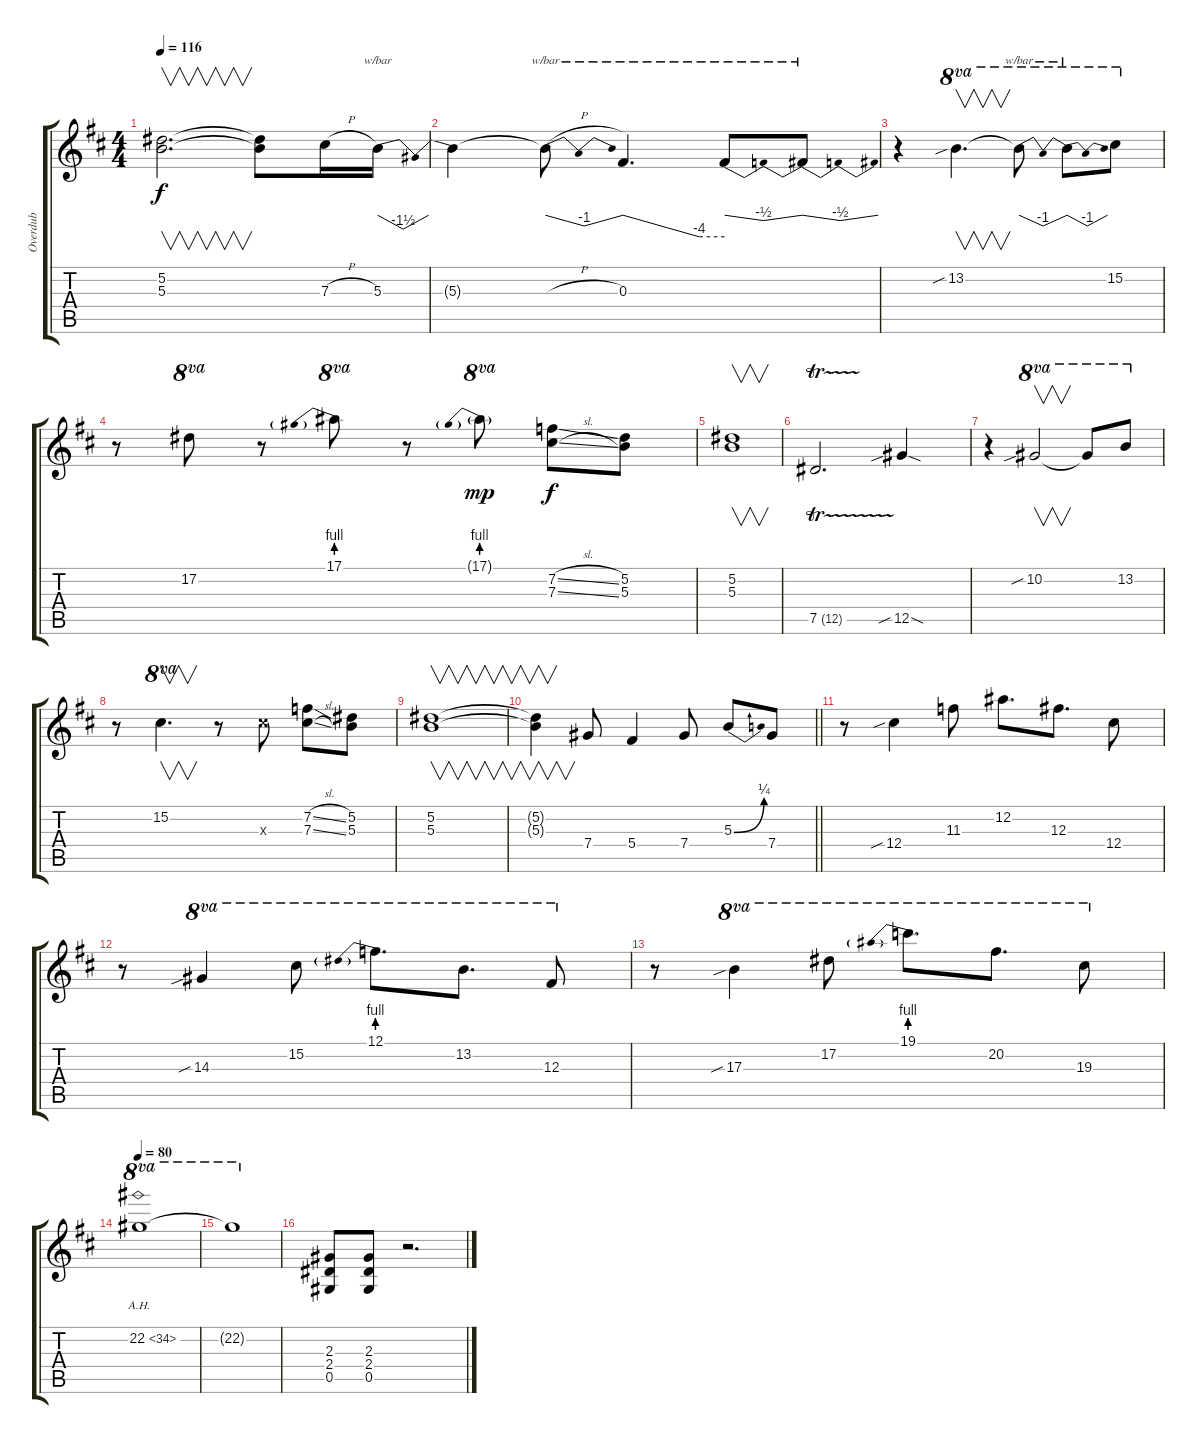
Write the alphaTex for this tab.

\track ("Overdub" "Overdub") {instrument overdrivenguitar}
\staff {score tabs}
\tuning (Eb4 Bb3 Gb3 Db3 Ab2 Db2) {hide}
\ts (4 4)
\tempo 116
\clef g2
\ks d
(5.2 5.3).2{v d dy f} (5.2{t} 5.3{t}).8 7.3{h}.16 5.3.16{tbe (dip default 0 0 30 -6 60 0)} |
5.3{t}.4 5.3{h t}.8{tbe (dip default 0 0 30 -4 60 0)} 0.3.4{d tbe (custom default 0 0 45 -16 60 -16)} 0.3{t}.8{tbe (dip default 0 0 30 -2 60 0)} 0.3{t}.8{tbe (dip default 0 0 30 -2 60 0)} |
r.4 13.2{sib}.4{v d ot 8va} 13.2{t}.8{tbe (dip default 0 0 30 -4 60 0) ot 8va} 13.2{t}.8{tbe (dip default 0 0 30 -4 60 0) ot 8va} 15.2.8{ot 8va} |
r.8 17.2.8{ot 8va} r.8 17.1{be (prebend 0 4 60 4)}.8{ot 8va} r.8 17.1{be (prebend 0 4 60 4) g}.8{ot 8va dy mp} (7.2{sl} 7.3{sl}).8{dy f} (5.2 5.3).8 |
(5.2 5.3).1{v} |
7.5{tr (12 32)}.2{d} 12.5{sib sod}.4 |
r.4 10.2{sib}.2{v ot 8va} 10.2{t}.8{ot 8va} 13.2.8{ot 8va} |
r.8 15.2.4{v d ot 8va} r.8 7.3{x}.8 (7.2{sl} 7.3{sl}).8 (5.2 5.3).8 |
(5.2 5.3).1{v} |
\barLineRight lightlight
(5.2{t} 5.3{t}).4{v} 7.4.8 5.4.4 7.4.8 5.3{be (bend 0 0 60 1)}.8 7.4.8 |
r.8 12.4{sib}.4 11.3.8 12.2.8{d} 12.3.8{d} 12.4.8 |
r.8 14.3{sib}.4{ot 8va} 15.2.8{ot 8va} 12.1{be (prebend 0 4 60 4)}.8{d ot 8va} 13.2.8{d ot 8va} 12.3.8{ot 8va} |
r.8 17.3{sib}.4{ot 8va} 17.2.8{ot 8va} 19.1{be (prebend 0 4 60 4)}.8{d ot 8va} 20.2.8{d ot 8va} 19.3.8{ot 8va} |
\tempo 80
22.2{ah 12}.1{ot 8va} |
22.2{t}.1{ot 8va} |
(2.3 2.4 0.5).8 (2.3 2.4 0.5).8 r.2{d}
